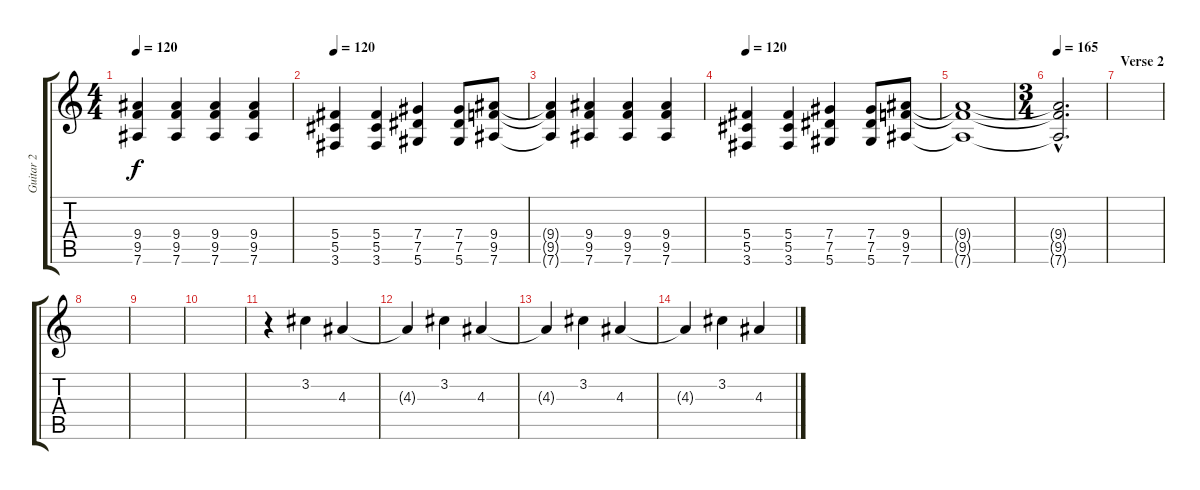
\track ("Guitar 2" "Guitar 2") {instrument electricguitarjazz}
\staff {score tabs}
\tuning (Eb4 Bb3 Gb3 Db3 Ab2 Eb2) {hide}
\ts (4 4)
\tempo 120
\clef g2
\ks c
(9.4{t} 9.5{t} 7.6{t}).4{dy f} (9.4 9.5 7.6).4 (9.4 9.5 7.6).4 (9.4 9.5 7.6).4 |
\tempo 120
(5.4 5.5 3.6).4{instrument distortionguitar} (5.4 5.5 3.6).4 (7.4 7.5 5.6).4 (7.4 7.5 5.6).8 (9.4 9.5 7.6).8 |
(9.4{t} 9.5{t} 7.6{t}).4 (9.4 9.5 7.6).4 (9.4 9.5 7.6).4 (9.4 9.5 7.6).4 |
\tempo 120
(5.4 5.5 3.6).4{instrument distortionguitar} (5.4 5.5 3.6).4 (7.4 7.5 5.6).4 (7.4 7.5 5.6).8 (9.4 9.5 7.6).8 |
(9.4{t} 9.5{t} 7.6{t}).1{volume 0} |
\ts (3 4)
\tempo 165
(9.4{hac t} 9.5{hac t} 7.6{hac t}).2{d} |
\section ("" "Verse 2")
|
|
|
|
r.4{volume 13 balance 3 instrument electricguitarjazz} 3.2.4 4.3.4 |
4.3{t}.4 3.2.4 4.3.4 |
4.3{t}.4 3.2.4 4.3.4 |
4.3{t}.4 3.2.4 4.3.4
